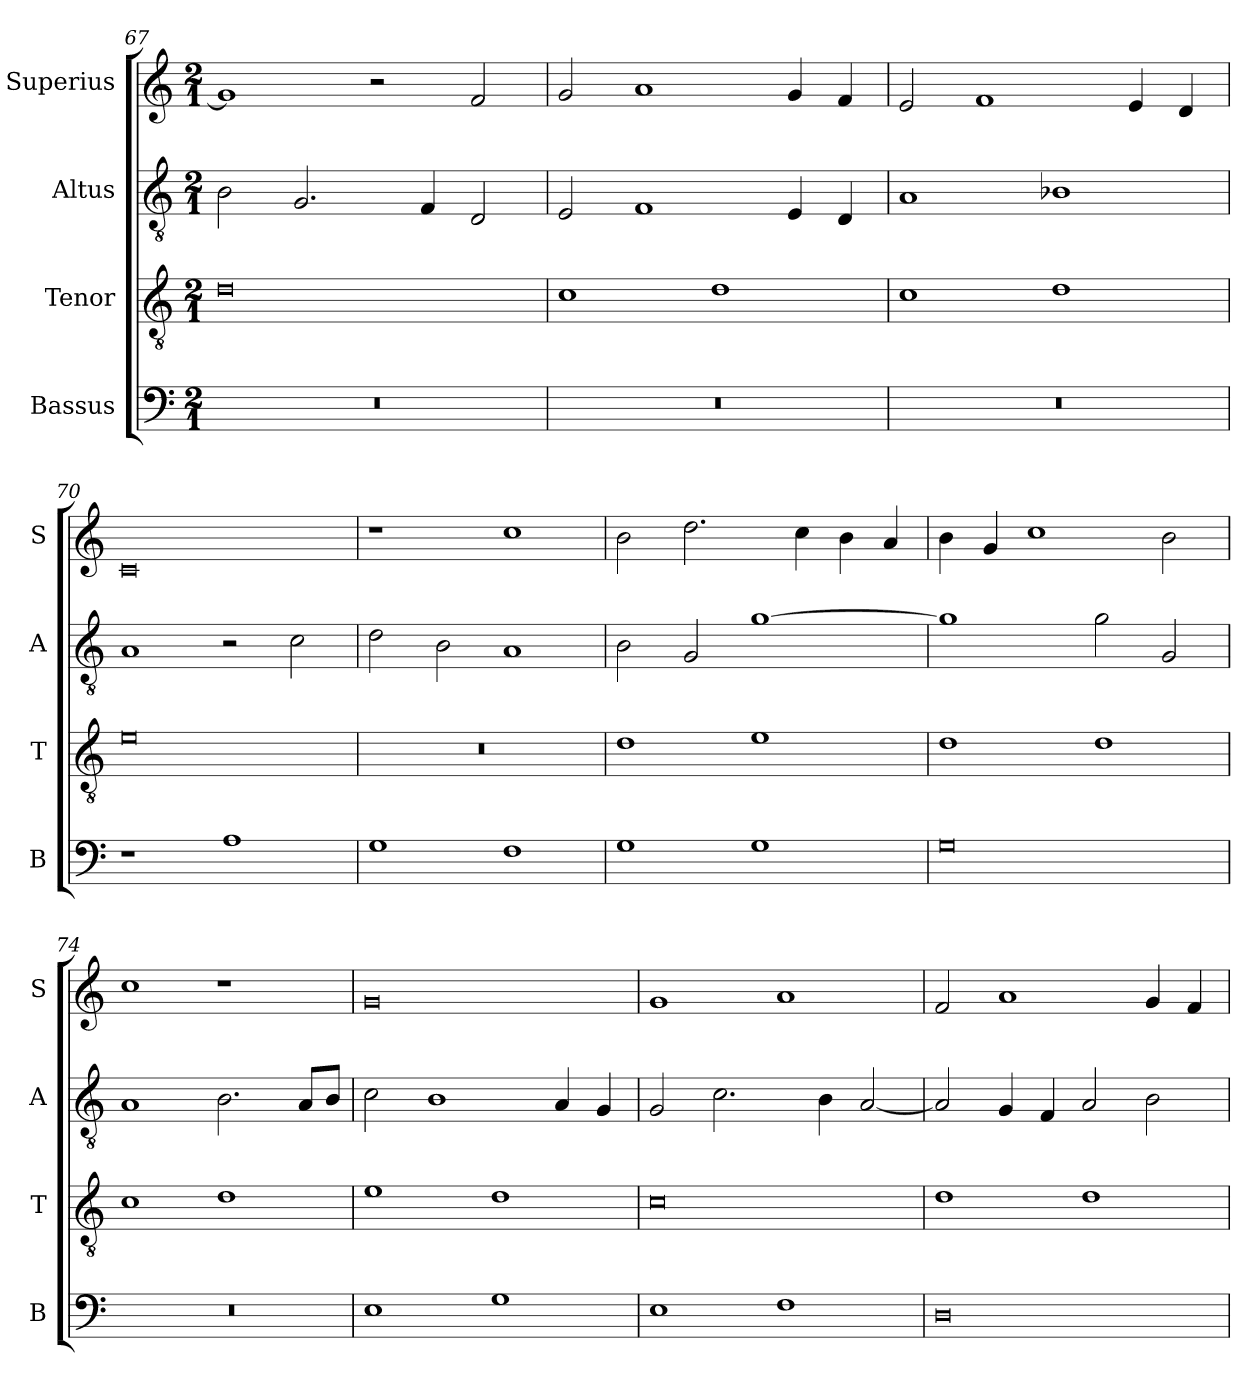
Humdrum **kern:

**kern	**kern	**kern	**kern
*part4	*part3	*part2	*part1
*staff4	*staff3	*staff2	*staff1
*I"Bassus	*I"Tenor	*I"Altus	*I"Superius
*I'B	*I'T	*I'A	*I'S
*clefF4	*clefGv2	*clefGv2	*clefG2
*k[]	*k[]	*k[]	*k[]
*a:	*a:	*a:	*a:
*M2/1	*M2/1	*M2/1	*M2/1
=67	=67	=67	=67
0r	0d	2B	1g]
.	.	2.G	.
.	.	.	2r
.	.	4F	.
.	.	2D	2f
=68	=68	=68	=68
0r	1c	2E	2g
.	.	1F	1a
.	1d	.	.
.	.	4E	4g
.	.	4D	4f
=69	=69	=69	=69
0r	1c	1A	2e
.	.	.	1f
.	1d	1B-X	.
.	.	.	4e
.	.	.	4d
=70	=70	=70	=70
1r	0e	1A	0c
1A	.	2r	.
.	.	2c	.
=71	=71	=71	=71
1G	0r	2d	1r
.	.	2B	.
1F	.	1A	1cc
=72	=72	=72	=72
1G	1d	2B	2b
.	.	2G	2.dd
1G	1e	[1g	.
.	.	.	4cc
.	.	.	4b
.	.	.	4a
=73	=73	=73	=73
0G	1d	1g]	4b
.	.	.	4g
.	.	.	1cc
.	1d	2g	.
.	.	2G	2b
=74	=74	=74	=74
0r	1c	1A	1cc
.	1d	2.B	1r
.	.	8A/L	.
.	.	8B/J	.
=75	=75	=75	=75
1E	1e	2c	0g
.	.	1B	.
1G	1d	.	.
.	.	4A	.
.	.	4G	.
=76	=76	=76	=76
1E	0c	2G	1g
.	.	2.c	.
1F	.	.	1a
.	.	4B	.
.	.	[2A	.
=77	=77	=77	=77
0D	1d	2A]	2f
.	.	4G	1a
.	.	4F	.
.	1d	2A	.
.	.	2B	4g
.	.	.	4f
=	=	=	=
*-	*-	*-	*-
